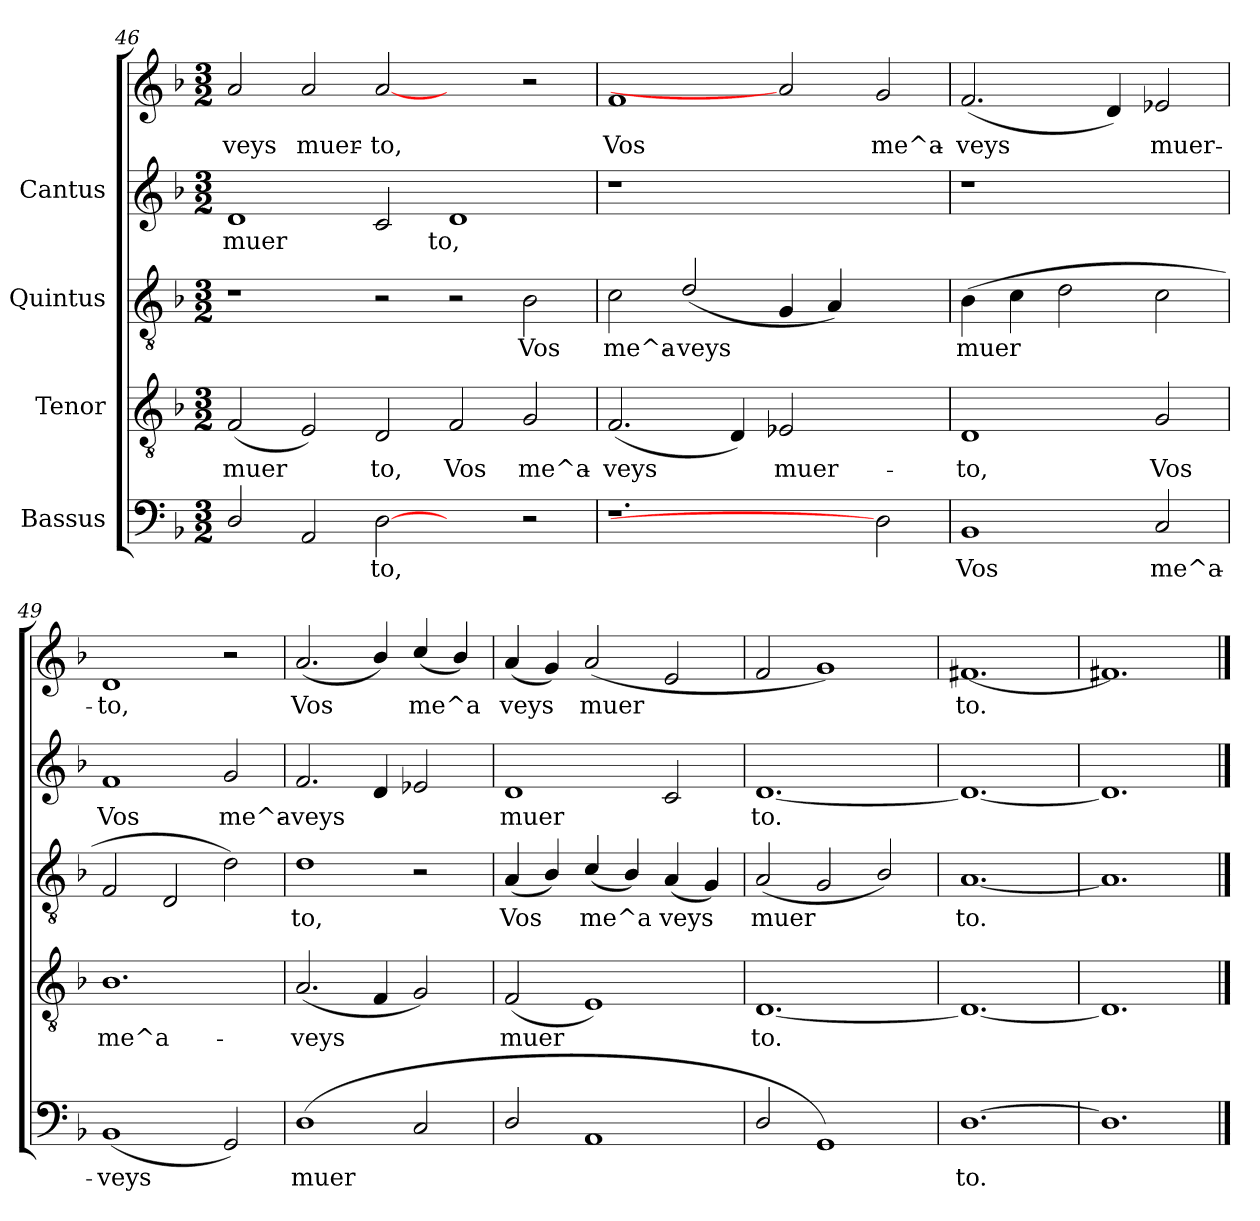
**kern	**text	**kern	**text	**kern	**text	**kern	**text	**kern	**text
*part4	*part4	*part3	*part3	*part2	*part2	*part1	*part1	*part1	*part1
*staff5	*staff5	*staff4	*staff4	*staff3	*staff3	*staff2	*staff2	*staff1	*staff1
*I"Bassus	*	*I"Tenor	*	*I"Quintus	*	*I"Cantus	*	*	*
*clefF4	*	*clefGv2	*	*clefGv2	*	*clefG2	*	*clefG2	*
*k[b-]	*	*k[b-]	*	*k[b-]	*	*k[b-]	*	*k[b-]	*
*F:	*	*F:	*	*F:	*	*F:	*	*F:	*
*M3/2	*	*M3/2	*	*M3/2	*	*M3/2	*	*M3/2	*
=46	=46	=46	=46	=46	=46	=46	=46	=46	=46
!	!	!	!LO:LY:b:cj	!	!	!	!LO:LY:b:cj	!	!LO:LY:b:cj
2D/	.	(<2F/	muer-	1r	.	1d	muer-	2a/	veys
!	!	!	!LO:LY:b:cj	!	!	!	!	!	!LO:LY:b:cj
2AA/	.	2E/)	--	.	.	.	.	2a/	muer-
!	!LO:LY:b:cj	!	!LO:LY:b:cj	!	!	!	!LO:LY:b:cj	!	!LO:LY:b:cj
[2D	-to,	2D/	-to,	2r	.	2c/	-	[2a	-to,
!	!	!	!LO:LY:b:cj	!	!	!	!LO:LY:b:cj	!	!
2ryy	.	2F/	Vos	2r	.	1d	to,	2ryy	.
!	!	!	!LO:LY:b:cj	!	!LO:LY:b:cj	!	!	!	!
2r	.	2G/	me^a-	2B-\	Vos	.	.	2r	.
=47	=47	=47	=47	=47	=47	=47	=47	=47	=47
!	!	!	!LO:LY:b:cj	!	!LO:LY:b:cj	!	!	!	!LO:LY:b:cj
1.r	.	(<2.F/	-veys	2c\	me^a-	1r	.	1f	Vos
!	!	!	!	!	!LO:LY:b:cj	!	!	!	!
.	.	.	.	(<2d/	-veys	.	.	.	.
!	!	!	!LO:LY:b:cj	!	!	!	!	!	!
.	.	4D/)	.	.	.	.	.	.	.
!	!	!	!LO:LY:b:cj	!	!LO:LY:b:cj	!	!	!	!
.	.	2E-X/	muer-	4G/	.	1ryy	.	2a]	.
!	!	!	!	!	!LO:LY:b:cj	!	!	!	!
.	.	.	.	4A/)	.	.	.	.	.
!	!	!	!	!	!	!	!	!	!LO:LY:b:cj
2D]	.	2ryy	.	2ryy	.	.	.	2g/	me^a-
=48	=48	=48	=48	=48	=48	=48	=48	=48	=48
!	!LO:LY:b:cj	!	!LO:LY:b:cj	!	!LO:LY:b:cj	!	!	!	!LO:LY:b:cj
1BB-	Vos	1D	-to,	(>4B-\	muer-	1r	.	(<2.f/	-veys
!	!	!	!	!	!LO:LY:b:cj	!	!	!	!
.	.	.	.	4c\	--	.	.	.	.
!	!	!	!	!	!LO:LY:b:cj	!	!	!	!
.	.	.	.	2d\	--	.	.	.	.
!	!	!	!	!	!	!	!	!	!LO:LY:b:cj
.	.	.	.	.	.	.	.	4d/)	.
!	!LO:LY:b:cj	!	!LO:LY:b:cj	!	!LO:LY:b:cj	!	!	!	!LO:LY:b:cj
2C/	me^a-	2G/	Vos	2c\	--	2ryy	.	2e-X/	muer-
!!LO:LB:g=z
=49	=49	=49	=49	=49	=49	=49	=49	=49	=49
!	!LO:LY:b:cj	!	!LO:LY:b:cj	!	!	!	!LO:LY:b:cj	!	!LO:LY:b:cj
(<1BB-	-veys	1.B-	me^a-	2F/	.	1f	Vos	1d	-to,
.	.	.	.	2D/	.	.	.	.	.
!	!LO:LY:b:cj	!	!	!	!	!	!LO:LY:b:cj	!	!
2GG/)	.	.	.	2d\)	.	2g/	me^a-	2r	.
=50	=50	=50	=50	=50	=50	=50	=50	=50	=50
!	!LO:LY:b:cj	!	!LO:LY:b:cj	!	!LO:LY:b:cj	!	!LO:LY:b:cj	!	!LO:LY:b:cj
(<1D	muer-	(<2.A/	-veys	1d	-to,	2.f/	-veys	(<2.a/	-Vos
!	!	!	!LO:LY:b:cj	!	!	!	!LO:LY:b:cj	!	!LO:LY:b:cj
.	.	4F/	.	.	.	4d/	.	4b-/)	.
!	!LO:LY:b:cj	!	!LO:LY:b:cj	!	!	!	!LO:LY:b:cj	!	!LO:LY:b:cj
2C/	--	2G/)	.	2r	.	2e-X/	.	(<4cc/	me^a-
!	!	!	!	!	!	!	!	!	!LO:LY:b:cj
.	.	.	.	.	.	.	.	4b-/)	--
=51	=51	=51	=51	=51	=51	=51	=51	=51	=51
!	!	!	!LO:LY:b:cj	!	!LO:LY:b:cj	!	!LO:LY:b:cj	!	!LO:LY:b:cj
2D/	.	(<2F/	muer-	(<4A/	Vos	1d	-muer-	(<4a/	veys
!	!	!	!	!	!LO:LY:b:cj	!	!	!	!LO:LY:b:cj
.	.	.	.	4B-/)	.	.	.	4g/)	.
!	!	!	!LO:LY:b:cj	!	!LO:LY:b:cj	!	!	!	!LO:LY:b:cj
1AA	.	1E)	--	(<4c/	me^a-	.	.	(<2a/	muer-
!	!	!	!	!	!LO:LY:b:cj	!	!	!	!
.	.	.	.	4B-/)	-	.	.	.	.
!	!	!	!	!	!LO:LY:b:cj	!	!LO:LY:b:cj	!	!LO:LY:b:cj
.	.	.	.	(<4A/	veys	2c/	--	2e/	--
!	!	!	!	!	!LO:LY:b:cj	!	!	!	!
.	.	.	.	4G/)	.	.	.	.	.
=52	=52	=52	=52	=52	=52	=52	=52	=52	=52
!	!	!	!LO:LY:b:cj	!	!LO:LY:b:cj	!	!LO:LY:b:cj	!	!
2D/	.	[<1.D	-to.	(<2A/	muer-	[<1.d	-to.	2f/	.
!	!	!	!	!	!LO:LY:b:cj	!	!	!	!
1GG)	.	.	.	2G/	--	.	.	1g)	.
!	!	!	!	!	!LO:LY:b:cj	!	!	!	!
.	.	.	.	2B-/)	--	.	.	.	.
=53	=53	=53	=53	=53	=53	=53	=53	=53	=53
!	!LO:LY:b:cj	!	!	!	!LO:LY:b:cj	!	!	!	!LO:LY:b:cj
[>1.D	-to.	1.D_<	.	[<1.A	-to.	1.d_<	.	[<1.f#X	to.
!!LO:PB:g=z
=54	=54	=54	=54	=54	=54	=54	=54	=54	=54
1.D]	.	1.D]	.	1.A]	.	1.d]	.	1.f#X]	.
==	==	==	==	==	==	==	==	==	==
*-	*-	*-	*-	*-	*-	*-	*-	*-	*-
